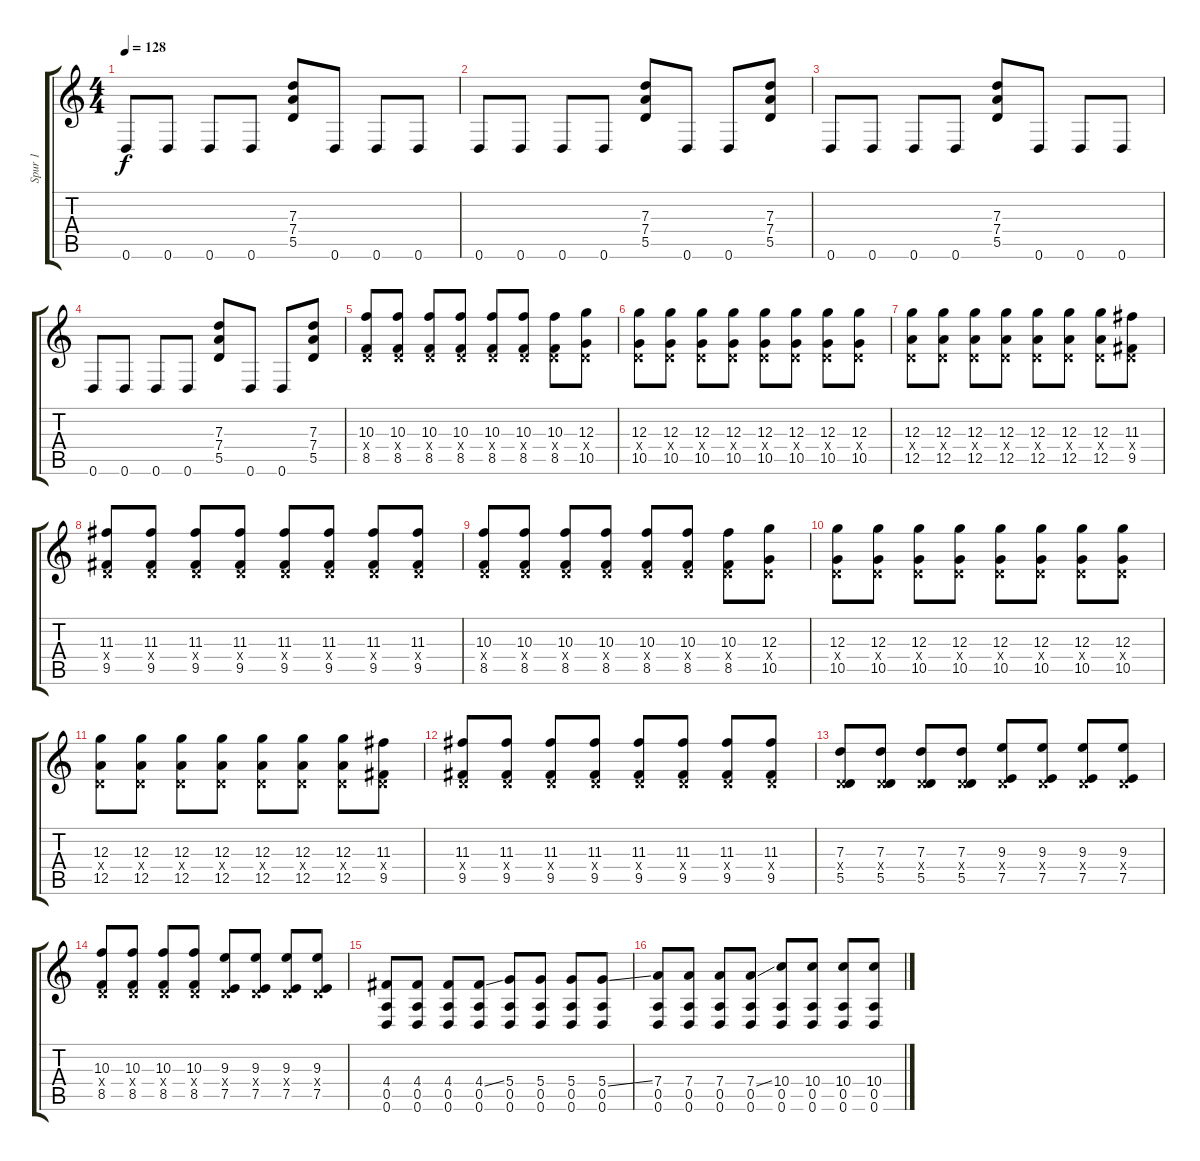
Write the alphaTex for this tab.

\track ("Spur 1" "Spur 1") {instrument distortionguitar}
\staff {score tabs}
\tuning (E4 B3 G3 D3 A2 D2) {hide}
\ts (4 4)
\tempo 128
\clef g2
\ks c
0.6.8{dy f} 0.6.8 0.6.8 0.6.8 (7.3 7.4 5.5).8 0.6.8 0.6.8 0.6.8 |
0.6.8 0.6.8 0.6.8 0.6.8 (7.3 7.4 5.5).8 0.6.8 0.6.8 (7.3 7.4 5.5).8 |
0.6.8 0.6.8 0.6.8 0.6.8 (7.3 7.4 5.5).8 0.6.8 0.6.8 0.6.8 |
0.6.8 0.6.8 0.6.8 0.6.8 (7.3 7.4 5.5).8 0.6.8 0.6.8 (7.3 7.4 5.5).8 |
(10.3 0.4{x} 8.5).8{instrument electricguitarclean} (10.3 0.4{x} 8.5).8 (10.3 0.4{x} 8.5).8 (10.3 0.4{x} 8.5).8 (10.3 0.4{x} 8.5).8 (10.3 0.4{x} 8.5).8 (10.3 0.4{x} 8.5).8 (12.3 0.4{x} 10.5).8 |
(12.3 0.4{x} 10.5).8 (12.3 0.4{x} 10.5).8 (12.3 0.4{x} 10.5).8 (12.3 0.4{x} 10.5).8 (12.3 0.4{x} 10.5).8 (12.3 0.4{x} 10.5).8 (12.3 0.4{x} 10.5).8 (12.3 0.4{x} 10.5).8 |
(12.3 0.4{x} 12.5).8 (12.3 0.4{x} 12.5).8 (12.3 0.4{x} 12.5).8 (12.3 0.4{x} 12.5).8 (12.3 0.4{x} 12.5).8 (12.3 0.4{x} 12.5).8 (12.3 0.4{x} 12.5).8 (11.3 0.4{x} 9.5).8 |
(11.3 0.4{x} 9.5).8 (11.3 0.4{x} 9.5).8 (11.3 0.4{x} 9.5).8 (11.3 0.4{x} 9.5).8 (11.3 0.4{x} 9.5).8 (11.3 0.4{x} 9.5).8 (11.3 0.4{x} 9.5).8 (11.3 0.4{x} 9.5).8 |
(10.3 0.4{x} 8.5).8{instrument electricguitarclean} (10.3 0.4{x} 8.5).8 (10.3 0.4{x} 8.5).8 (10.3 0.4{x} 8.5).8 (10.3 0.4{x} 8.5).8 (10.3 0.4{x} 8.5).8 (10.3 0.4{x} 8.5).8 (12.3 0.4{x} 10.5).8 |
(12.3 0.4{x} 10.5).8 (12.3 0.4{x} 10.5).8 (12.3 0.4{x} 10.5).8 (12.3 0.4{x} 10.5).8 (12.3 0.4{x} 10.5).8 (12.3 0.4{x} 10.5).8 (12.3 0.4{x} 10.5).8 (12.3 0.4{x} 10.5).8 |
(12.3 0.4{x} 12.5).8 (12.3 0.4{x} 12.5).8 (12.3 0.4{x} 12.5).8 (12.3 0.4{x} 12.5).8 (12.3 0.4{x} 12.5).8 (12.3 0.4{x} 12.5).8 (12.3 0.4{x} 12.5).8 (11.3 0.4{x} 9.5).8 |
(11.3 0.4{x} 9.5).8 (11.3 0.4{x} 9.5).8 (11.3 0.4{x} 9.5).8 (11.3 0.4{x} 9.5).8 (11.3 0.4{x} 9.5).8 (11.3 0.4{x} 9.5).8 (11.3 0.4{x} 9.5).8 (11.3 0.4{x} 9.5).8 |
(7.3 0.4{x} 5.5).8 (7.3 0.4{x} 5.5).8 (7.3 0.4{x} 5.5).8 (7.3 0.4{x} 5.5).8 (9.3 0.4{x} 7.5).8 (9.3 0.4{x} 7.5).8 (9.3 0.4{x} 7.5).8 (9.3 0.4{x} 7.5).8 |
(10.3 0.4{x} 8.5).8 (10.3 0.4{x} 8.5).8 (10.3 0.4{x} 8.5).8 (10.3 0.4{x} 8.5).8 (9.3 0.4{x} 7.5).8 (9.3 0.4{x} 7.5).8 (9.3 0.4{x} 7.5).8 (9.3 0.4{x} 7.5).8 |
(4.4 0.5 0.6).8{volume 13 instrument distortionguitar} (4.4 0.5 0.6).8 (4.4 0.5 0.6).8 (4.4{ss} 0.5 0.6).8 (5.4 0.5 0.6).8 (5.4 0.5 0.6).8 (5.4 0.5 0.6).8 (5.4{ss} 0.5 0.6).8 |
(7.4 0.5 0.6).8 (7.4 0.5 0.6).8 (7.4 0.5 0.6).8 (7.4{ss} 0.5 0.6).8 (10.4 0.5 0.6).8 (10.4 0.5 0.6).8 (10.4 0.5 0.6).8 (10.4 0.5 0.6).8
